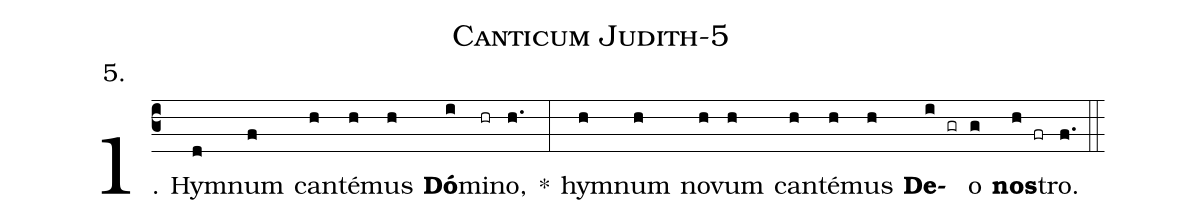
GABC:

name: Canticum Judith-5;
annotation: 5.;
%%
(c3)1. Hym(d)num(f) can(h)té(h)mus(h) <b>Dó</b>(i)mi(hr)no,(h.) *(:) hym(h)num(h) no(h)vum(h) can(h)té(h)mus(h) <b>De</b>(i gr)o(g) <b>nos</b>(h fr)tro.(f.) (::)
